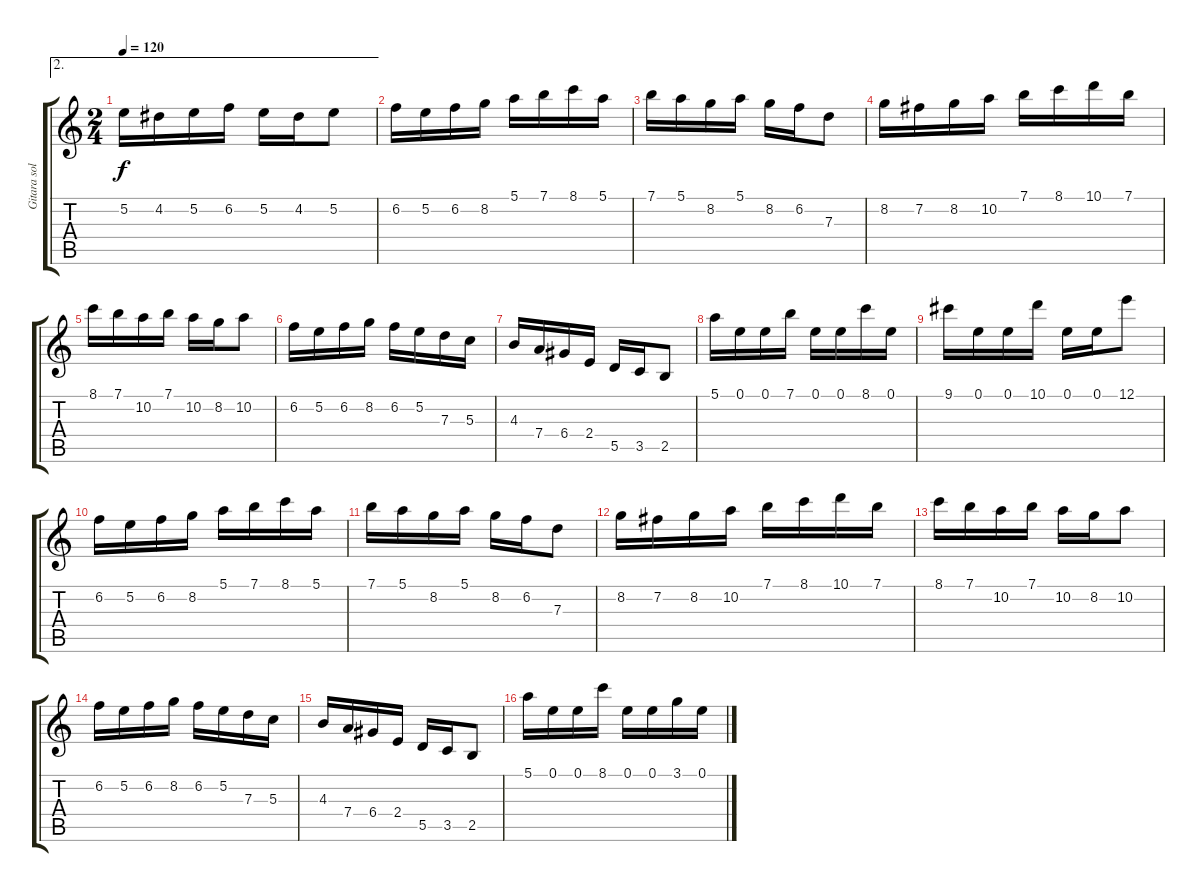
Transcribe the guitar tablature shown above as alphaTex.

\track ("Gitara solo" "Gitara sol") {instrument acousticguitarsteel bank 1}
\staff {score tabs}
\tuning (E4 B3 G3 D3 A2 E2) {hide}
\ae 2
\ts (2 4)
\tempo 120
\clef g2
\ks aminor
5.2.16{dy f} 4.2.16 5.2.16 6.2.16 5.2.16 4.2.16 5.2.8 |
6.2.16 5.2.16 6.2.16 8.2.16 5.1.16 7.1.16 8.1.16 5.1.16 |
7.1.16 5.1.16 8.2.16 5.1.16 8.2.16 6.2.16 7.3.8 |
8.2.16 7.2.16 8.2.16 10.2.16 7.1.16 8.1.16 10.1.16 7.1.16 |
8.1.16 7.1.16 10.2.16 7.1.16 10.2.16 8.2.16 10.2.8 |
6.2.16 5.2.16 6.2.16 8.2.16 6.2.16 5.2.16 7.3.16 5.3.16 |
4.3.16 7.4.16 6.4.16 2.4.16 5.5.16 3.5.16 2.5.8 |
5.1.16 0.1.16 0.1.16 7.1.16 0.1.16 0.1.16 8.1.16 0.1.16 |
9.1.16 0.1.16 0.1.16 10.1.16 0.1.16 0.1.16 12.1.8 |
6.2.16 5.2.16 6.2.16 8.2.16 5.1.16 7.1.16 8.1.16 5.1.16 |
7.1.16 5.1.16 8.2.16 5.1.16 8.2.16 6.2.16 7.3.8 |
8.2.16 7.2.16 8.2.16 10.2.16 7.1.16 8.1.16 10.1.16 7.1.16 |
8.1.16 7.1.16 10.2.16 7.1.16 10.2.16 8.2.16 10.2.8 |
6.2.16 5.2.16 6.2.16 8.2.16 6.2.16 5.2.16 7.3.16 5.3.16 |
4.3.16 7.4.16 6.4.16 2.4.16 5.5.16 3.5.16 2.5.8 |
5.1.16 0.1.16 0.1.16 8.1.16 0.1.16 0.1.16 3.1.16 0.1.16
